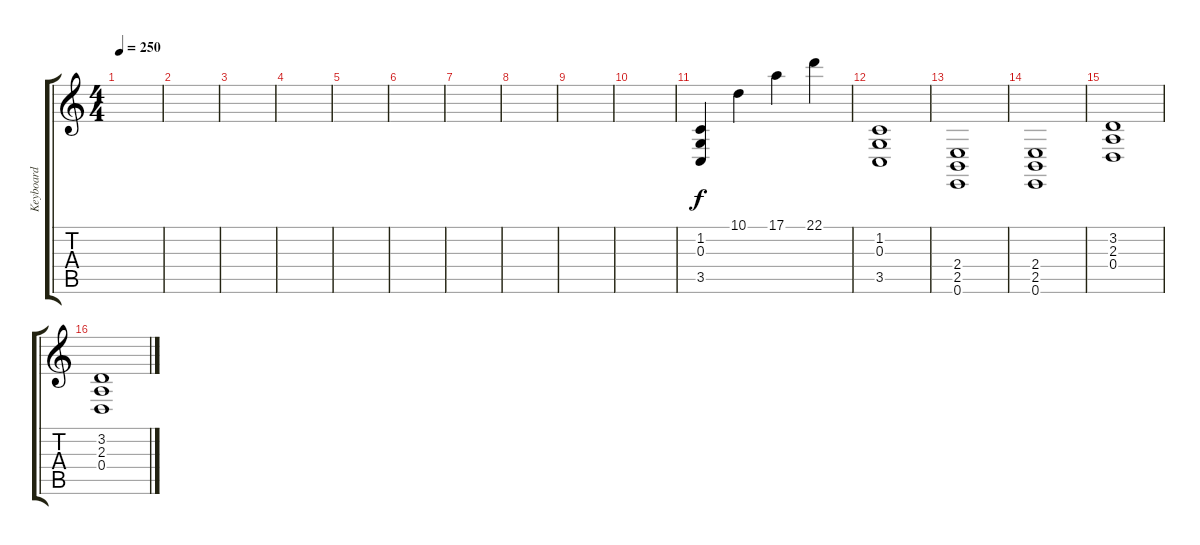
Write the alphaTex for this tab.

\track ("Keyboard" "Keyboard") {instrument stringensemble1}
\staff {score tabs}
\tuning (E4 B3 G3 D3 A2 E2) {hide}
\ts (4 4)
\tempo 250
\clef g2
\ks c
|
|
|
|
|
|
|
|
|
|
(1.2 0.3 3.5).4 10.1.4 17.1.4 22.1.4 |
(1.2 0.3 3.5).1 |
(2.4 2.5 0.6).1 |
(2.4 2.5 0.6).1 |
(3.2 2.3 0.4).1 |
(3.2 2.3 0.4).1
